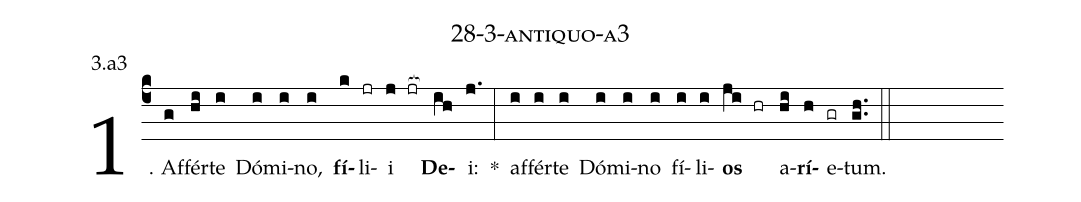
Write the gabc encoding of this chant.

name: 28-3-antiquo-a3;
annotation: 3.a3;
%%
(c4)1. Af(g)fér(hi)te(i) Dó(i)mi(i)no,(i) <b>fí</b>(k)li(jr)i(j jr[ocb:1{]) <b>De</b>(ih[ocb:0}])i:(j.) *(:) af(i)fér(i)te(i) Dó(i)mi(i)no(i) fí(i)li(i)<b>os</b>(ji hr) a(hi)<b>rí</b>(h)e(gr)tum.(gh..) (::)
